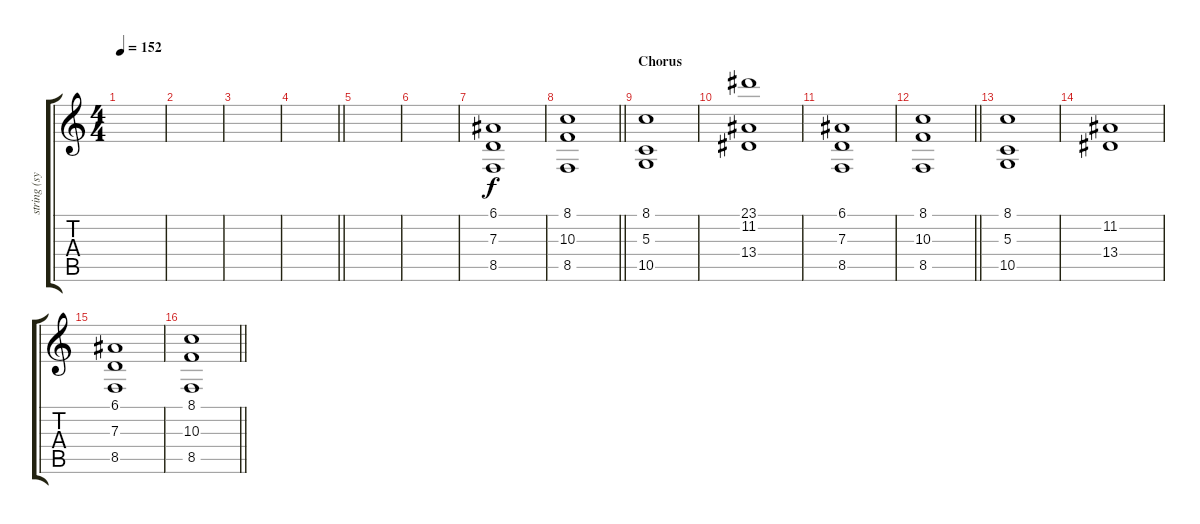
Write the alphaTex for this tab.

\track ("string (synth stereo)" "string (sy") {instrument stringensemble2}
\staff {score tabs}
\tuning (E4 B3 G3 D3 A2 E2) {hide}
\ts (4 4)
\tempo 152
\clef g2
\ks c
|
|
|
\barLineRight lightlight
|
|
|
(6.1 7.3 8.5).1{volume 6} |
\barLineRight lightlight
(8.1 10.3 8.5).1 |
\section ("" "Chorus")
(8.1 5.3 10.5).1 |
(23.1 11.2 13.4).1 |
(6.1 7.3 8.5).1 |
\barLineRight lightlight
(8.1 10.3 8.5).1 |
(8.1 5.3 10.5).1 |
(11.2 13.4).1 |
(6.1 7.3 8.5).1 |
\barLineRight lightlight
(8.1 10.3 8.5).1
